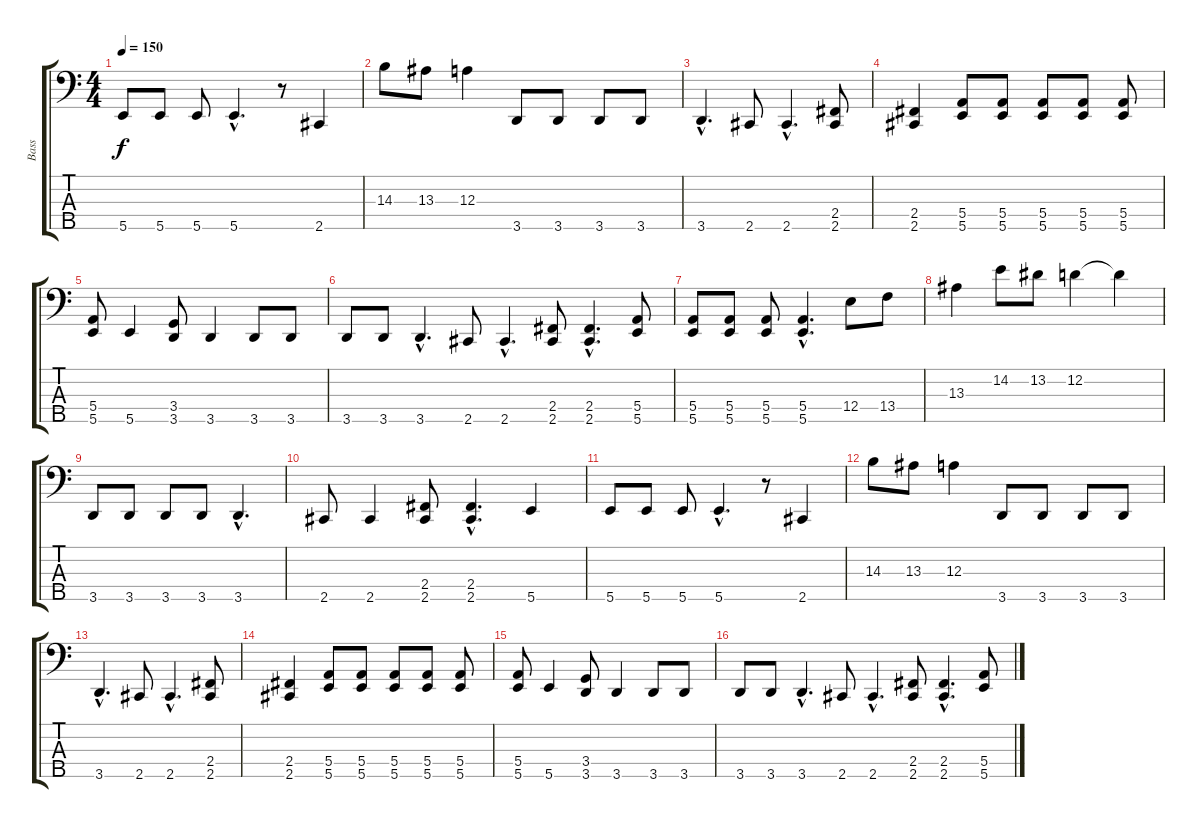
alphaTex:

\track ("Bass" "Bass") {instrument acousticbass}
\staff {score tabs}
\tuning (G2 D2 A1 E1 B0) {hide}
\ts (4 4)
\tempo 150
\clef f4
\ks c
5.5.8{dy f} 5.5.8 5.5.8 5.5{hac}.4{d} r.8 2.5.4 |
14.3.8 13.3.8 12.3.4 3.5.8 3.5.8 3.5.8 3.5.8 |
3.5{hac}.4{d} 2.5.8 2.5{hac}.4{d} (2.4 2.5).8 |
(2.4 2.5).4 (5.4 5.5).8 (5.4 5.5).8 (5.4 5.5).8 (5.4 5.5).8 (5.4 5.5).8 |
(5.4 5.5).8 5.5.4 (3.4 3.5).8 3.5.4 3.5.8 3.5.8 |
3.5.8 3.5.8 3.5{hac}.4{d} 2.5.8 2.5{hac}.4{d} (2.4 2.5).8 (2.4{hac} 2.5{hac}).4{d} (5.4 5.5).8 |
(5.4 5.5).8 (5.4 5.5).8 (5.4 5.5).8 (5.4{hac} 5.5{hac}).4{d} 12.4.8 13.4.8 |
13.3.4 14.2.8 13.2.8 12.2.4 12.2{t}.4 |
3.5.8 3.5.8 3.5.8 3.5.8 3.5{hac}.4{d} |
2.5.8 2.5.4 (2.4 2.5).8 (2.4{hac} 2.5{hac}).4{d} 5.5.4 |
5.5.8 5.5.8 5.5.8 5.5{hac}.4{d} r.8 2.5.4 |
14.3.8 13.3.8 12.3.4 3.5.8 3.5.8 3.5.8 3.5.8 |
3.5{hac}.4{d} 2.5.8 2.5{hac}.4{d} (2.4 2.5).8 |
(2.4 2.5).4 (5.4 5.5).8 (5.4 5.5).8 (5.4 5.5).8 (5.4 5.5).8 (5.4 5.5).8 |
(5.4 5.5).8 5.5.4 (3.4 3.5).8 3.5.4 3.5.8 3.5.8 |
3.5.8 3.5.8 3.5{hac}.4{d} 2.5.8 2.5{hac}.4{d} (2.4 2.5).8 (2.4{hac} 2.5{hac}).4{d} (5.4 5.5).8
